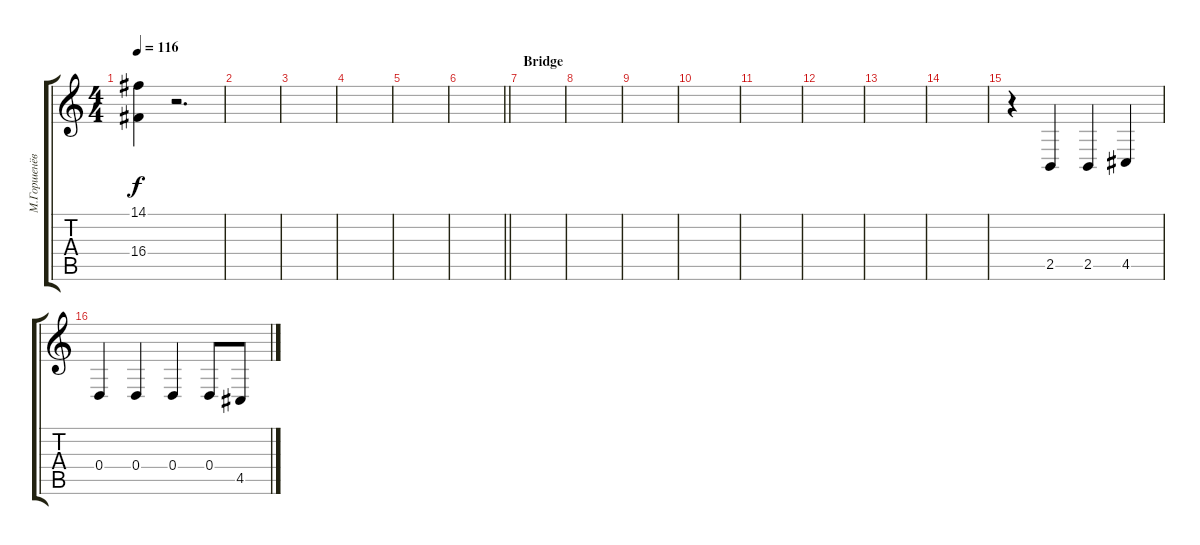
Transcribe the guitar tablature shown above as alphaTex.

\track ("М.Горшенёв" "М.Горшенёв") {instrument lead6voice}
\staff {score tabs}
\tuning (E4 B3 G3 D3 A2 E2) {hide}
\ts (4 4)
\tempo 116
\clef g2
\ks c
(14.1 16.4).4{dy f} r.2{d} |
|
|
|
|
\barLineRight lightlight
|
\section ("" "Bridge")
|
|
|
|
|
|
|
|
r.4 2.5.4 2.5.4 4.5.4 |
0.4.4 0.4.4 0.4.4 0.4.8 4.5.8
